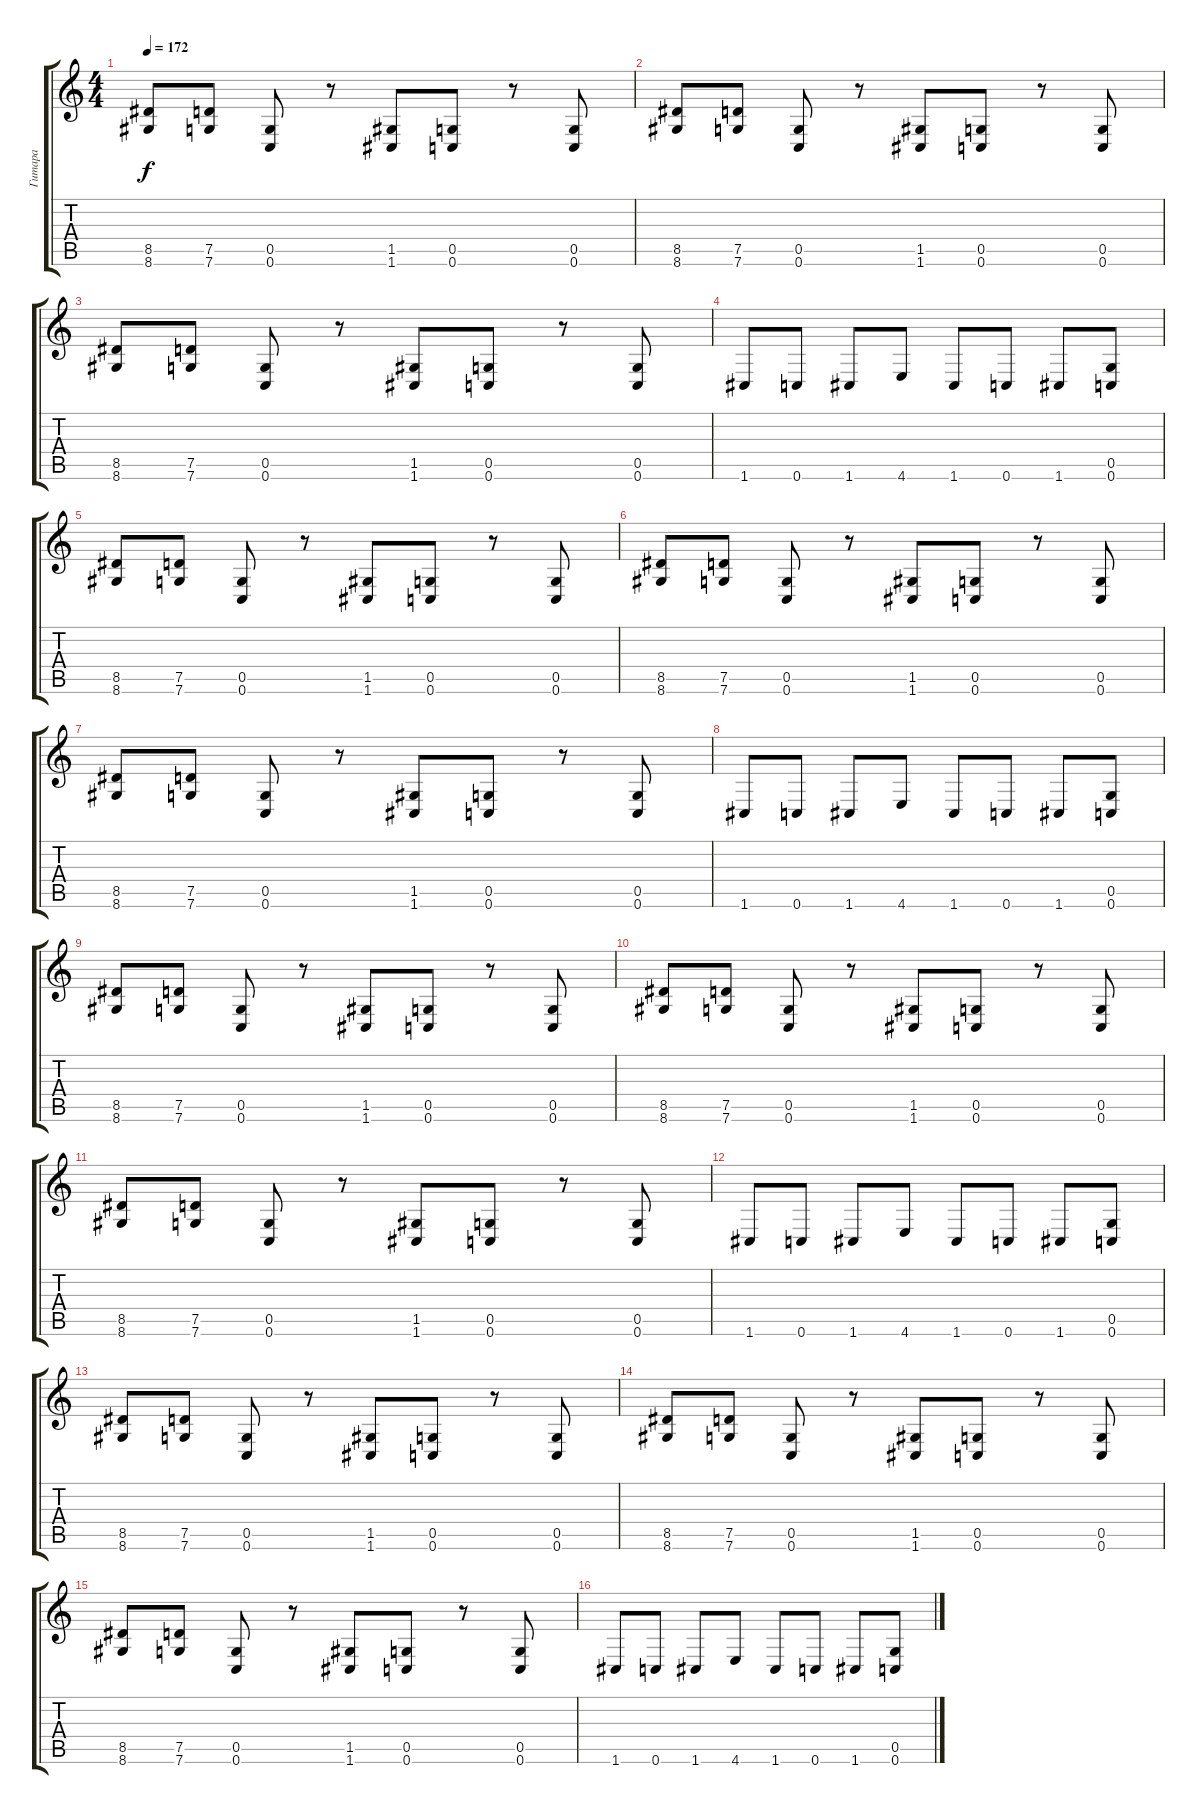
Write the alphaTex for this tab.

\track ("Гитара" "Гитара") {instrument distortionguitar}
\staff {score tabs}
\tuning (D4 A3 F3 C3 G2 C2) {hide}
\ts (4 4)
\tempo 172
\clef g2
\ks c
(8.5 8.6).8{dy f instrument distortionguitar} (7.5 7.6).8 (0.5 0.6).8 r.8 (1.5 1.6).8 (0.5 0.6).8 r.8 (0.5 0.6).8 |
(8.5 8.6).8 (7.5 7.6).8 (0.5 0.6).8 r.8 (1.5 1.6).8 (0.5 0.6).8 r.8 (0.5 0.6).8 |
(8.5 8.6).8 (7.5 7.6).8 (0.5 0.6).8 r.8 (1.5 1.6).8 (0.5 0.6).8 r.8 (0.5 0.6).8 |
1.6.8 0.6.8 1.6.8 4.6.8 1.6.8 0.6.8 1.6.8 (0.5 0.6).8 |
(8.5 8.6).8 (7.5 7.6).8 (0.5 0.6).8 r.8 (1.5 1.6).8 (0.5 0.6).8 r.8 (0.5 0.6).8 |
(8.5 8.6).8 (7.5 7.6).8 (0.5 0.6).8 r.8 (1.5 1.6).8 (0.5 0.6).8 r.8 (0.5 0.6).8 |
(8.5 8.6).8 (7.5 7.6).8 (0.5 0.6).8 r.8 (1.5 1.6).8 (0.5 0.6).8 r.8 (0.5 0.6).8 |
1.6.8 0.6.8 1.6.8 4.6.8 1.6.8 0.6.8 1.6.8 (0.5 0.6).8 |
(8.5 8.6).8 (7.5 7.6).8 (0.5 0.6).8 r.8 (1.5 1.6).8 (0.5 0.6).8 r.8 (0.5 0.6).8 |
(8.5 8.6).8 (7.5 7.6).8 (0.5 0.6).8 r.8 (1.5 1.6).8 (0.5 0.6).8 r.8 (0.5 0.6).8 |
(8.5 8.6).8 (7.5 7.6).8 (0.5 0.6).8 r.8 (1.5 1.6).8 (0.5 0.6).8 r.8 (0.5 0.6).8 |
1.6.8 0.6.8 1.6.8 4.6.8 1.6.8 0.6.8 1.6.8 (0.5 0.6).8 |
(8.5 8.6).8 (7.5 7.6).8 (0.5 0.6).8 r.8 (1.5 1.6).8 (0.5 0.6).8 r.8 (0.5 0.6).8 |
(8.5 8.6).8 (7.5 7.6).8 (0.5 0.6).8 r.8 (1.5 1.6).8 (0.5 0.6).8 r.8 (0.5 0.6).8 |
(8.5 8.6).8 (7.5 7.6).8 (0.5 0.6).8 r.8 (1.5 1.6).8 (0.5 0.6).8 r.8 (0.5 0.6).8 |
1.6.8 0.6.8 1.6.8 4.6.8 1.6.8 0.6.8 1.6.8 (0.5 0.6).8
